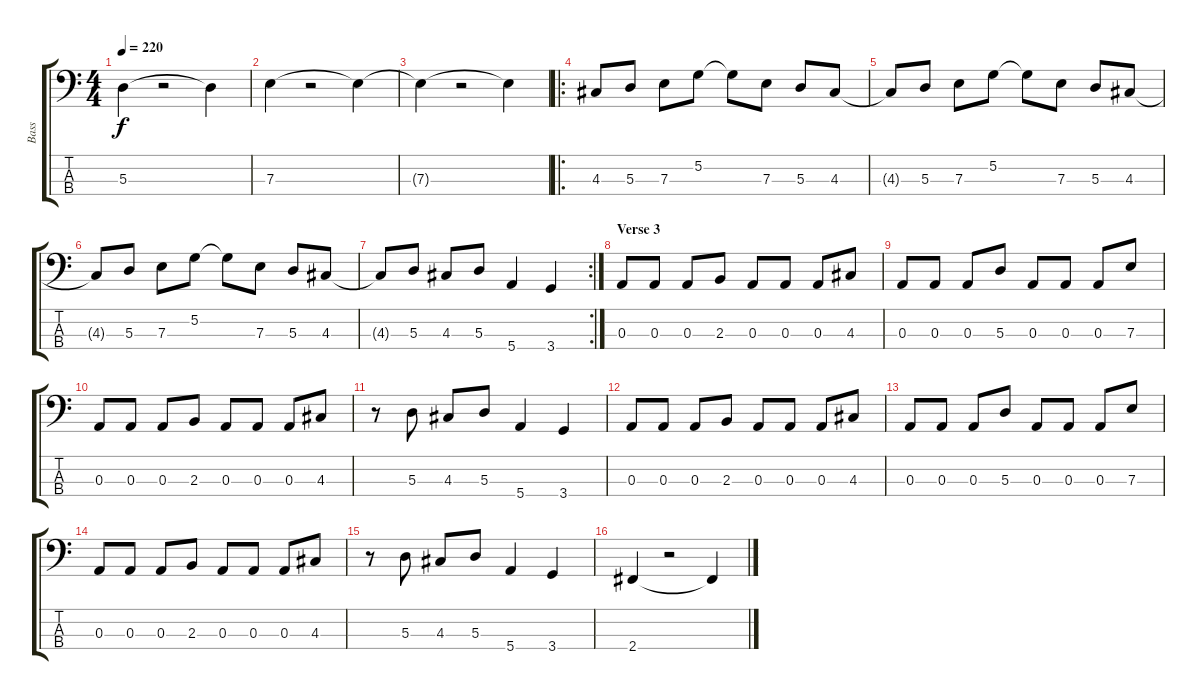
\track ("Bass" "Bass") {instrument electricbassfinger}
\staff {score tabs}
\tuning (G2 D2 A1 E1) {hide}
\ts (4 4)
\tempo 220
\clef f4
\ks c
5.3.4{dy f} r.2 5.3{t}.4 |
7.3.4 r.2 7.3{t}.4 |
7.3{t}.4 r.2 7.3{t}.4 |
\ro
4.3.8 5.3.8 7.3.8 5.2.8 5.2{t}.8 7.3.8 5.3.8 4.3.8 |
4.3{t}.8 5.3.8 7.3.8 5.2.8 5.2{t}.8 7.3.8 5.3.8 4.3.8 |
4.3{t}.8 5.3.8 7.3.8 5.2.8 5.2{t}.8 7.3.8 5.3.8 4.3.8 |
\rc 2
4.3{t}.8 5.3.8 4.3.8 5.3.8 5.4.4 3.4.4 |
\section ("" "Verse 3")
0.3.8 0.3.8 0.3.8 2.3.8 0.3.8 0.3.8 0.3.8 4.3.8 |
0.3.8 0.3.8 0.3.8 5.3.8 0.3.8 0.3.8 0.3.8 7.3.8 |
0.3.8 0.3.8 0.3.8 2.3.8 0.3.8 0.3.8 0.3.8 4.3.8 |
r.8 5.3.8 4.3.8 5.3.8 5.4.4 3.4.4 |
0.3.8 0.3.8 0.3.8 2.3.8 0.3.8 0.3.8 0.3.8 4.3.8 |
0.3.8 0.3.8 0.3.8 5.3.8 0.3.8 0.3.8 0.3.8 7.3.8 |
0.3.8 0.3.8 0.3.8 2.3.8 0.3.8 0.3.8 0.3.8 4.3.8 |
r.8 5.3.8 4.3.8 5.3.8 5.4.4 3.4.4 |
2.4.4 r.2 2.4{t}.4
